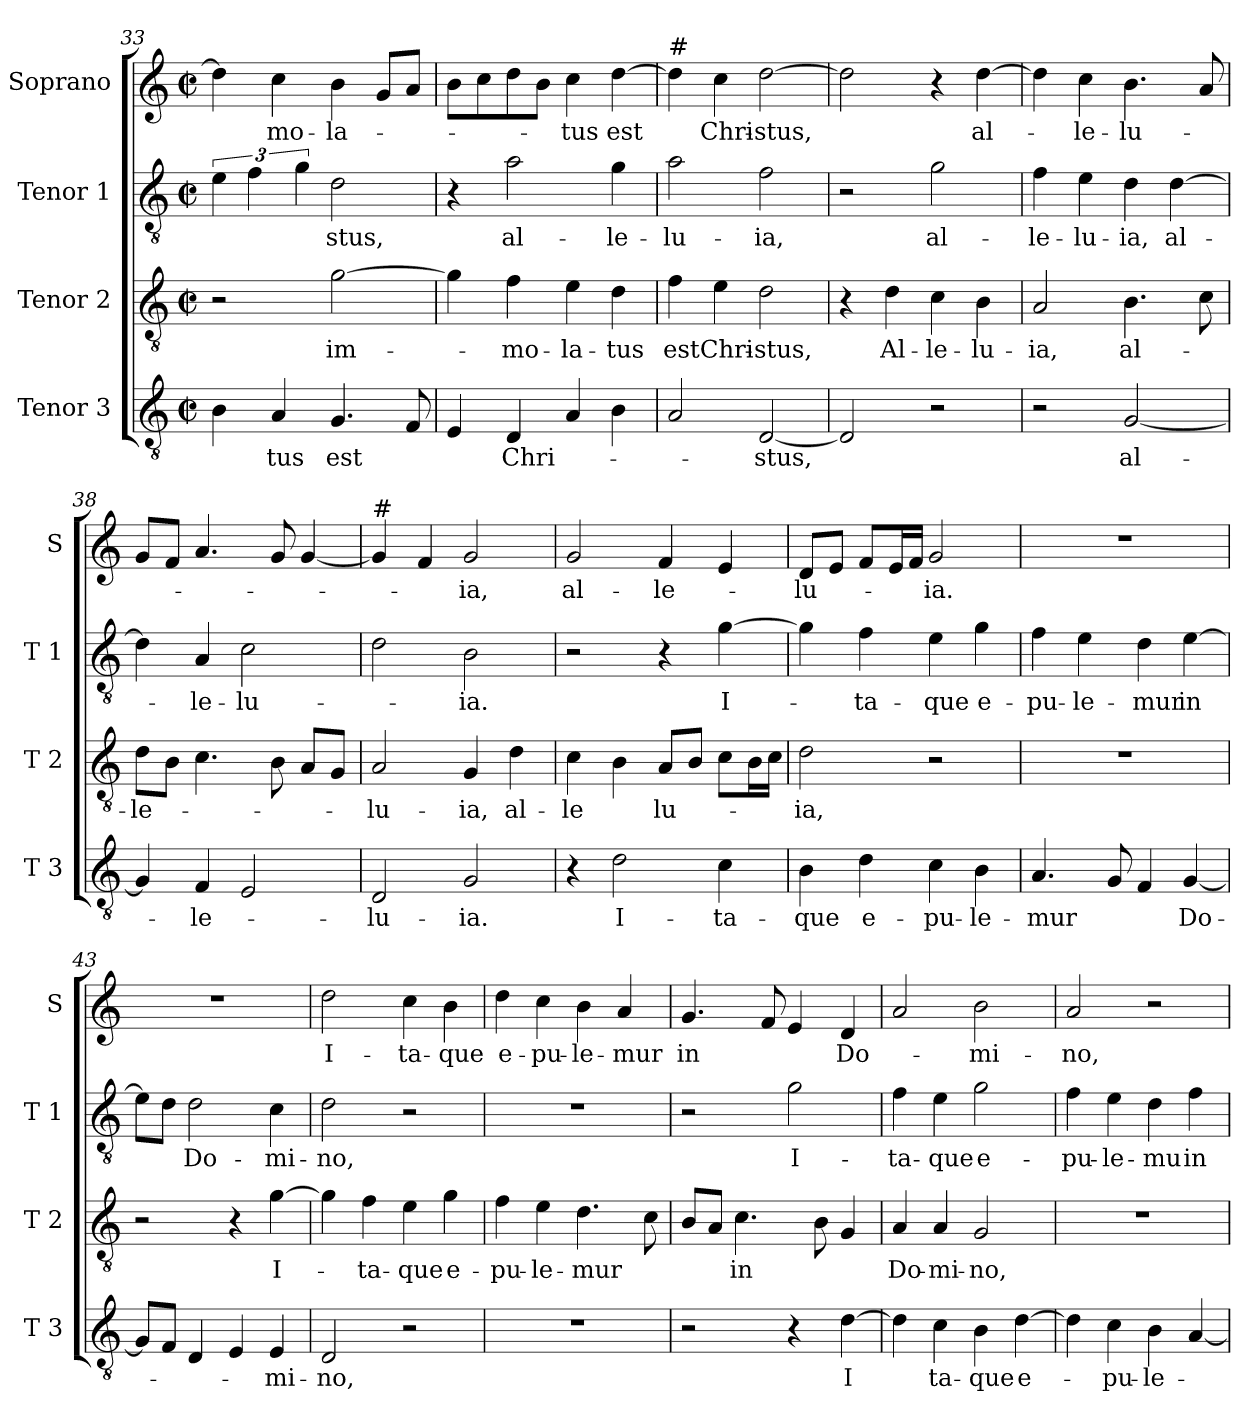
**kern	**text	**kern	**text	**kern	**text	**kern	**text
*part4	*part4	*part3	*part3	*part2	*part2	*part1	*part1
*staff4	*staff4	*staff3	*staff3	*staff2	*staff2	*staff1	*staff1
*I"Tenor 3	*	*I"Tenor 2	*	*I"Tenor 1	*	*I"Soprano	*
*I'T 3	*	*I'T 2	*	*I'T 1	*	*I'S	*
*clefGv2	*	*clefGv2	*	*clefGv2	*	*clefG2	*
*k[]	*	*k[]	*	*k[]	*	*k[]	*
*C:	*	*C:	*	*C:	*	*C:	*
*M2/2	*	*M2/2	*	*M2/2	*	*M2/2	*
*met(c|)	*	*met(c|)	*	*met(c|)	*	*met(c|)	*
=33	=33	=33	=33	=33	=33	=33	=33
4B\	.	2r	.	6e\	.	4dd\]	.
.	.	.	.	6f\	.	.	.
!	!LO:LY:b	!	!	!	!	!	!LO:LY:b
4A/	-tus	.	.	.	.	4cc\	-mo-
.	.	.	.	6g\	.	.	.
!	!LO:LY:b	!	!LO:LY:b	!	!LO:LY:b	!	!LO:LY:b
4.G/	est	[2g\	im-	2d\	-stus,	4b\	-la-
.	.	.	.	.	.	8g/L	.
8F/	.	.	.	.	.	8a/J	.
=34	=34	=34	=34	=34	=34	=34	=34
4E/	.	4g\]	.	4r	.	8b\L	.
.	.	.	.	.	.	8cc\	.
!	!LO:LY:b	!	!LO:LY:b	!	!LO:LY:b	!	!
4D/	Chri-	4f\	-mo-	2a\	al-	8dd\	.
.	.	.	.	.	.	8b\J	.
!	!	!	!LO:LY:b	!	!	!	!LO:LY:b
4A/	.	4e\	-la-	.	.	4cc\	-tus
!	!	!	!LO:LY:b	!	!LO:LY:b	!	!LO:LY:b
4B\	.	4d\	-tus	4g\	-le-	[4dd\	est
!!LO:LB:g=z
=35	=35	=35	=35	=35	=35	=35	=35
!	!	!	!	!	!	!LO:TX:a:t=#	!
!	!	!	!LO:LY:b	!	!LO:LY:b	!	!
2A/	.	4f\	est	2a\	-lu-	4dd\]	.
!	!	!	!LO:LY:b	!	!	!	!LO:LY:b
.	.	4e\	Chri-	.	.	4cc\	Chri-
!	!LO:LY:b	!	!LO:LY:b	!	!LO:LY:b	!	!LO:LY:b
[2D/	-stus,	2d\	-stus,	2f\	-ia,	[2dd\	-stus,
=36	=36	=36	=36	=36	=36	=36	=36
2D/]	.	4r	.	2r	.	2dd\]	.
!	!	!	!LO:LY:b	!	!	!	!
.	.	4d\	Al-	.	.	.	.
!	!	!	!LO:LY:b	!	!LO:LY:b	!	!
2r	.	4c\	-le-	2g\	al-	4r	.
!	!	!	!LO:LY:b	!	!	!	!LO:LY:b
.	.	4B\	-lu-	.	.	[4dd\	al-
=37	=37	=37	=37	=37	=37	=37	=37
!	!	!	!LO:LY:b	!	!LO:LY:b	!	!
2r	.	2A/	-ia,	4f\	-le-	4dd\]	.
!	!	!	!	!	!LO:LY:b	!	!LO:LY:b
.	.	.	.	4e\	-lu-	4cc\	-le-
!	!LO:LY:b	!	!LO:LY:b	!	!LO:LY:b	!	!LO:LY:b
[2G/	al-	4.B\	al-	4d\	-ia,	4.b\	-lu-
!	!	!	!	!	!LO:LY:b	!	!
.	.	.	.	[4d\	al-	.	.
.	.	8c\	.	.	.	8a/	.
=38	=38	=38	=38	=38	=38	=38	=38
!	!	!	!LO:LY:b	!	!	!	!
4G/]	.	8d\L	-le-	4d\]	.	8g/L	.
.	.	8B\J	.	.	.	8f/J	.
!	!LO:LY:b	!	!	!	!LO:LY:b	!	!
4F/	-le-	4.c\	.	4A/	-le-	4.a/	.
!	!	!	!	!	!LO:LY:b	!	!
2E/	.	.	.	2c\	-lu-	.	.
.	.	8B\	.	.	.	8g/	.
.	.	8A/L	.	.	.	[4g/	.
.	.	8G/J	.	.	.	.	.
=39	=39	=39	=39	=39	=39	=39	=39
!	!	!	!	!	!	!LO:TX:a:t=#	!
!	!LO:LY:b	!	!LO:LY:b	!	!	!	!
2D/	-lu-	2A/	-lu-	2d\	.	4g/]	.
.	.	.	.	.	.	4f/	.
!	!LO:LY:b	!	!LO:LY:b	!	!LO:LY:b	!	!LO:LY:b
2G/	-ia.	4G/	-ia,	2B\	-ia.	2g/	-ia,
!	!	!	!LO:LY:b	!	!	!	!
.	.	4d\	al-	.	.	.	.
=40	=40	=40	=40	=40	=40	=40	=40
!	!	!	!LO:LY:b	!	!	!	!LO:LY:b
4r	.	4c\	-le	2r	.	2g/	al-
!	!LO:LY:b	!	!	!	!	!	!
2d\	I-	4B\	.	.	.	.	.
!	!	!	!LO:LY:b	!	!	!	!LO:LY:b
.	.	8A/L	lu-	4r	.	4f/	-le-
.	.	8B/J	.	.	.	.	.
!	!LO:LY:b	!	!	!	!LO:LY:b	!	!
4c\	-ta-	8c\L	.	[4g\	I-	4e/	.
.	.	16B\L	.	.	.	.	.
.	.	16c\JJ	.	.	.	.	.
=41	=41	=41	=41	=41	=41	=41	=41
!	!LO:LY:b	!	!LO:LY:b	!	!	!	!LO:LY:b
4B\	-que	2d\	-ia,	4g\]	.	8d/L	-lu-
.	.	.	.	.	.	8e/J	.
!	!LO:LY:b	!	!	!	!LO:LY:b	!	!
4d\	e-	.	.	4f\	-ta-	8f/L	.
.	.	.	.	.	.	16e/L	.
.	.	.	.	.	.	16f/JJ	.
!	!LO:LY:b	!	!	!	!LO:LY:b	!	!LO:LY:b
4c\	-pu-	2r	.	4e\	-que	2g/	-ia.
!	!LO:LY:b	!	!	!	!LO:LY:b	!	!
4B\	-le-	.	.	4g\	e-	.	.
!!LO:LB:g=z
=42	=42	=42	=42	=42	=42	=42	=42
!	!LO:LY:b	!	!	!	!LO:LY:b	!	!
4.A/	-mur	1r	.	4f\	-pu-	1r	.
!	!	!	!	!	!LO:LY:b	!	!
.	.	.	.	4e\	-le-	.	.
8G/	.	.	.	.	.	.	.
!	!	!	!	!	!LO:LY:b	!	!
4F/	.	.	.	4d\	-mur	.	.
!	!LO:LY:b	!	!	!	!LO:LY:b	!	!
[4G/	Do-	.	.	[4e\	in	.	.
=43	=43	=43	=43	=43	=43	=43	=43
8G/L]	.	2r	.	8e\L]	.	1r	.
8F/J	.	.	.	8d\J	.	.	.
!	!	!	!	!	!LO:LY:b	!	!
4D/	.	.	.	2d\	Do-	.	.
4E/	.	4r	.	.	.	.	.
!	!LO:LY:b	!	!LO:LY:b	!	!LO:LY:b	!	!
4E/	-mi-	[4g\	I-	4c\	-mi-	.	.
=44	=44	=44	=44	=44	=44	=44	=44
!	!LO:LY:b	!	!	!	!LO:LY:b	!	!LO:LY:b
2D/	-no,	4g\]	.	2d\	-no,	2dd\	I-
!	!	!	!LO:LY:b	!	!	!	!
.	.	4f\	-ta-	.	.	.	.
!	!	!	!LO:LY:b	!	!	!	!LO:LY:b
2r	.	4e\	-que	2r	.	4cc\	-ta-
!	!	!	!LO:LY:b	!	!	!	!LO:LY:b
.	.	4g\	e-	.	.	4b\	-que
=45	=45	=45	=45	=45	=45	=45	=45
!	!	!	!LO:LY:b	!	!	!	!LO:LY:b
1r	.	4f\	-pu-	1r	.	4dd\	e-
!	!	!	!LO:LY:b	!	!	!	!LO:LY:b
.	.	4e\	-le-	.	.	4cc\	-pu-
!	!	!	!LO:LY:b	!	!	!	!LO:LY:b
.	.	4.d\	-mur	.	.	4b\	-le-
!	!	!	!	!	!	!	!LO:LY:b
.	.	.	.	.	.	4a/	-mur
.	.	8c\	.	.	.	.	.
=46	=46	=46	=46	=46	=46	=46	=46
!	!	!	!	!	!	!	!LO:LY:b
2r	.	8B/L	.	2r	.	4.g/	in
.	.	8A/J	.	.	.	.	.
!	!	!	!LO:LY:b	!	!	!	!
.	.	4.c\	in	.	.	.	.
.	.	.	.	.	.	8f/	.
!	!	!	!	!	!LO:LY:b	!	!
4r	.	.	.	2g\	I-	4e/	.
.	.	8B\	.	.	.	.	.
!	!LO:LY:b	!	!	!	!	!	!LO:LY:b
[4d\	I	4G/	.	.	.	4d/	Do-
=47	=47	=47	=47	=47	=47	=47	=47
!	!	!	!LO:LY:b	!	!LO:LY:b	!	!
4d\]	.	4A/	Do-	4f\	-ta-	2a/	.
!	!LO:LY:b	!	!LO:LY:b	!	!LO:LY:b	!	!
4c\	ta-	4A/	-mi-	4e\	-que	.	.
!	!LO:LY:b	!	!LO:LY:b	!	!LO:LY:b	!	!LO:LY:b
4B\	-que	2G/	-no,	2g\	e-	2b\	-mi-
!	!LO:LY:b	!	!	!	!	!	!
[4d\	e-	.	.	.	.	.	.
=48	=48	=48	=48	=48	=48	=48	=48
!	!	!	!	!	!LO:LY:b	!	!LO:LY:b
4d\]	.	1r	.	4f\	-pu-	2a/	-no,
!	!LO:LY:b	!	!	!	!LO:LY:b	!	!
4c\	-pu-	.	.	4e\	-le-	.	.
!	!LO:LY:b	!	!	!	!LO:LY:b	!	!
4B\	-le-	.	.	4d\	-mu	2r	.
!	!	!	!	!	!LO:LY:b	!	!
[4A/	.	.	.	4f\	in	.	.
=	=	=	=	=	=	=	=
*-	*-	*-	*-	*-	*-	*-	*-
